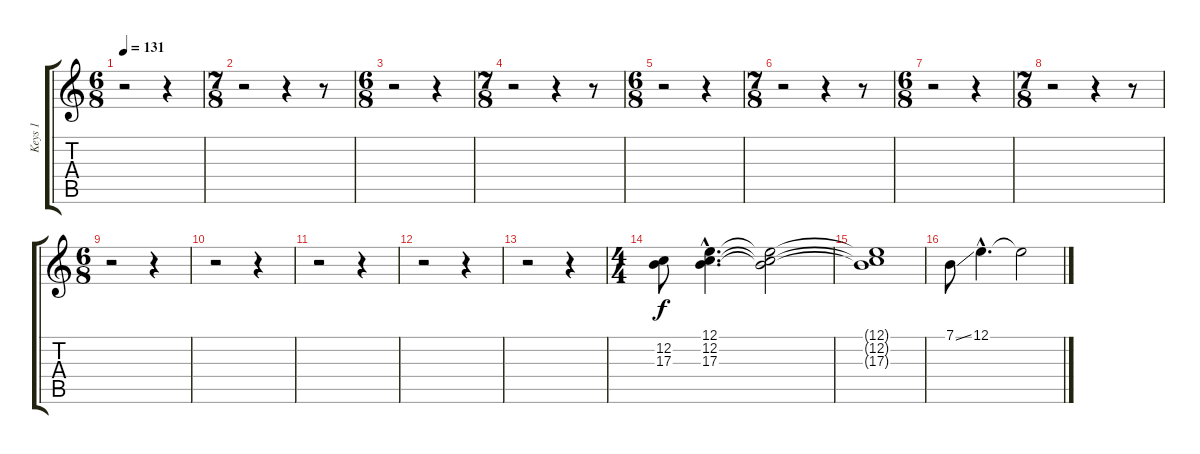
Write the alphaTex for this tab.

\track ("Keys 1" "Keys 1") {instrument synthstrings1}
\staff {score tabs}
\tuning (E4 B3 G3 D3 A2 E2) {hide}
\ts (6 8)
\tempo 131
\clef g2
\ks c
r.2{dy f} r.4 |
\ts (7 8)
r.2 r.4 r.8 |
\ts (6 8)
r.2 r.4 |
\ts (7 8)
r.2 r.4 r.8 |
\ts (6 8)
r.2 r.4 |
\ts (7 8)
r.2 r.4 r.8 |
\ts (6 8)
r.2 r.4 |
\ts (7 8)
r.2 r.4 r.8 |
\ts (6 8)
r.2 r.4 |
r.2 r.4 |
r.2 r.4 |
r.2 r.4 |
r.2 r.4 |
\ts (4 4)
(12.2 17.3).8 (12.1{hac} 12.2{hac} 17.3{hac}).4{d} (12.1{t} 12.2{t} 17.3{t}).2 |
(12.1{t} 12.2{t} 17.3{t}).1 |
7.1{ss}.8 12.1{hac}.4{d} 12.1{t}.2
